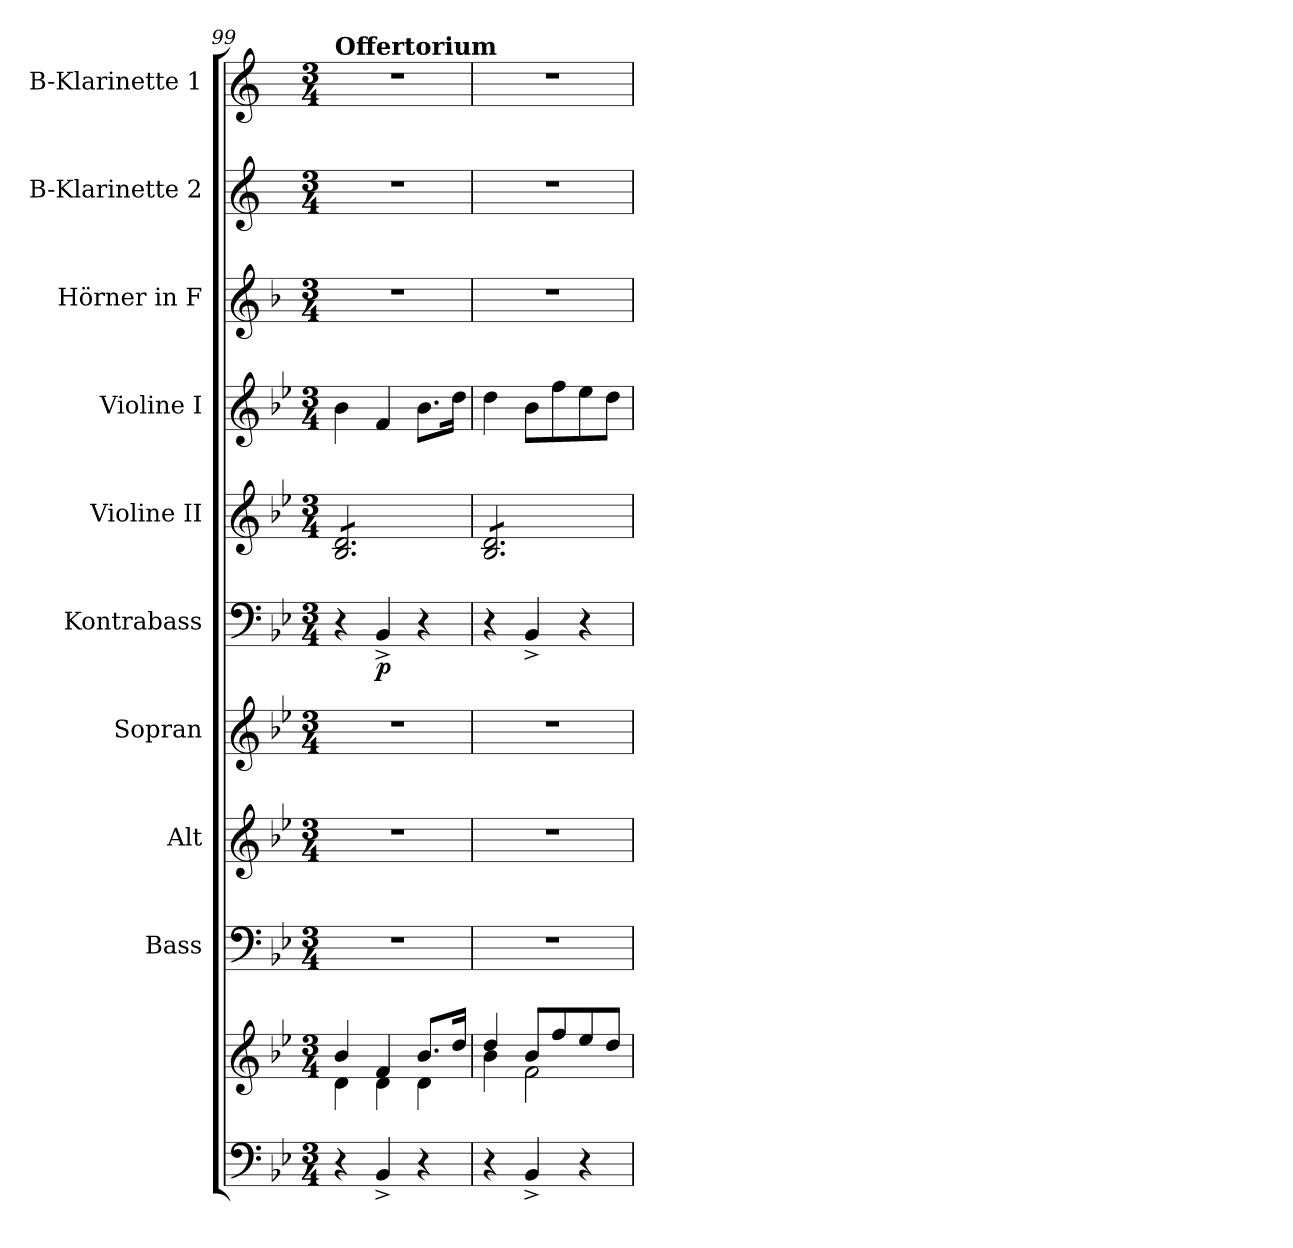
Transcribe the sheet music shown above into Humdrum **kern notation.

**kern	**kern	**kern	**kern	**kern	**kern	**dynam	**kern	**kern	**kern	**kern	**kern
*part10	*part10	*part9	*part8	*part7	*part6	*part6	*part5	*part4	*part3	*part2	*part1
*staff11	*staff10	*staff9	*staff8	*staff7	*staff6	*staff6	*staff5	*staff4	*staff3	*staff2	*staff1
*	*	*I"Bass	*I"Alt	*I"Sopran	*I"Kontrabass	*	*I"Violine II	*I"Violine I	*I"Hörner in F	*I"B-Klarinette 2	*I"B-Klarinette 1
*	*	*I'B.	*I'A.	*I'S.	*I'Kb.	*	*I'Vl. II	*I'Vl. I	*	*I'B Kl. 2	*I'B Kl. 1
*clefF4	*clefG2	*clefF4	*clefG2	*clefG2	*clefF4	*	*clefG2	*clefG2	*clefG2	*clefG2	*clefG2
*	*	*	*	*	*ITrd7c12	*	*	*	*ITrd4c7	*ITrd1c2	*ITrd1c2
*k[b-e-]	*k[b-e-]	*k[b-e-]	*k[b-e-]	*k[b-e-]	*k[b-e-]	*	*k[b-e-]	*k[b-e-]	*k[b-e-]	*k[b-e-]	*k[b-e-]
*B-:	*B-:	*B-:	*B-:	*B-:	*B-:	*	*B-:	*B-:	*B-:	*B-:	*B-:
*M3/4	*M3/4	*M3/4	*M3/4	*M3/4	*M3/4	*	*M3/4	*M3/4	*M3/4	*M3/4	*M3/4
=99	=99	=99	=99	=99	=99	=99	=99	=99	=99	=99	=99
*	*^	*	*	*	*	*	*	*	*	*	*
!	!	!	!	!	!	!	!	!	!	!	!	!LO:TX:a:B:t=Offertorium
*	*	*	*	*	*	*	*	*tremolo	*	*	*	*
4r	4b-/	4d\	2.r	2.r	2.r	4r	.	8B-/ 8d/L	4b-\	2.r	2.r	2.r
.	.	.	.	.	.	.	.	8B-/ 8d/	.	.	.	.
!	!	!	!	!	!	!	!LO:DY:b	!	!	!	!	!
4BB-^</	4f/	4d\	.	.	.	4BBB-^</	p	8B-/ 8d/	4f/	.	.	.
.	.	.	.	.	.	.	.	8B-/ 8d/	.	.	.	.
4r	8.b-/L	4d\	.	.	.	4r	.	8B-/ 8d/	8.b-\L	.	.	.
.	.	.	.	.	.	.	.	8B-/ 8d/J	.	.	.	.
.	16dd/Jk	.	.	.	.	.	.	.	16dd\Jk	.	.	.
=100	=100	=100	=100	=100	=100	=100	=100	=100	=100	=100	=100	=100
4r	4dd/	4b-\	2.r	2.r	2.r	4r	.	8B-/ 8d/L	4dd\	2.r	2.r	2.r
.	.	.	.	.	.	.	.	8B-/ 8d/	.	.	.	.
4BB-^</	8b-/L	2f\	.	.	.	4BBB-^</	.	8B-/ 8d/	8b-\L	.	.	.
.	8ff/	.	.	.	.	.	.	8B-/ 8d/	8ff\	.	.	.
4r	8ee-/	.	.	.	.	4r	.	8B-/ 8d/	8ee-\	.	.	.
.	8dd/J	.	.	.	.	.	.	8B-/ 8d/J	8dd\J	.	.	.
*	*	*	*	*	*	*	*	*Xtremolo	*	*	*	*
*	*v	*v	*	*	*	*	*	*	*	*	*	*
=	=	=	=	=	=	=	=	=	=	=	=
*-	*-	*-	*-	*-	*-	*-	*-	*-	*-	*-	*-
